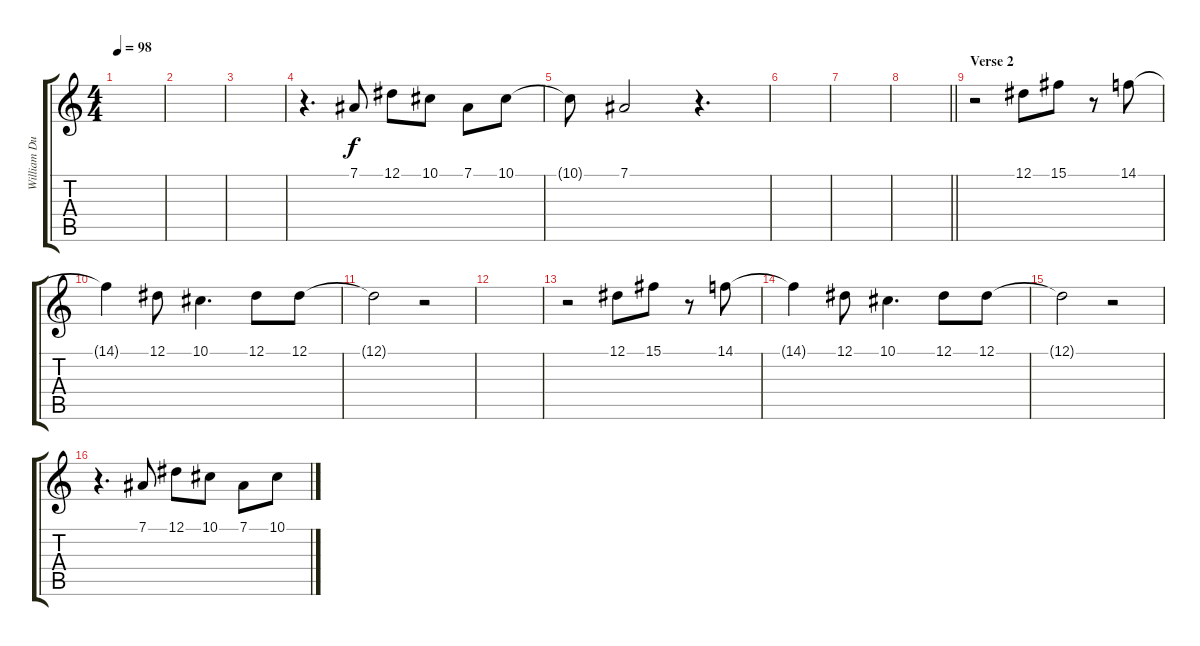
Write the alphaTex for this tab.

\track ("William Duvall Vocals" "William Du") {instrument violin}
\staff {score tabs}
\tuning (Eb4 Bb3 Gb3 Db3 Ab2 Eb2) {hide}
\ts (4 4)
\tempo 98
\clef g2
\ks c
|
|
|
r.4{d} 7.1.8 12.1.8 10.1.8 7.1.8 10.1.8 |
10.1{t}.8 7.1.2 r.4{d} |
|
|
\barLineRight lightlight
|
\section ("" "Verse 2")
r.2 12.1.8 15.1.8 r.8 14.1.8 |
14.1{t}.4 12.1.8 10.1.4{d} 12.1.8 12.1.8 |
12.1{t}.2 r.2 |
|
r.2 12.1.8 15.1.8 r.8 14.1.8 |
14.1{t}.4 12.1.8 10.1.4{d} 12.1.8 12.1.8 |
12.1{t}.2 r.2 |
r.4{d} 7.1.8 12.1.8 10.1.8 7.1.8 10.1.8
